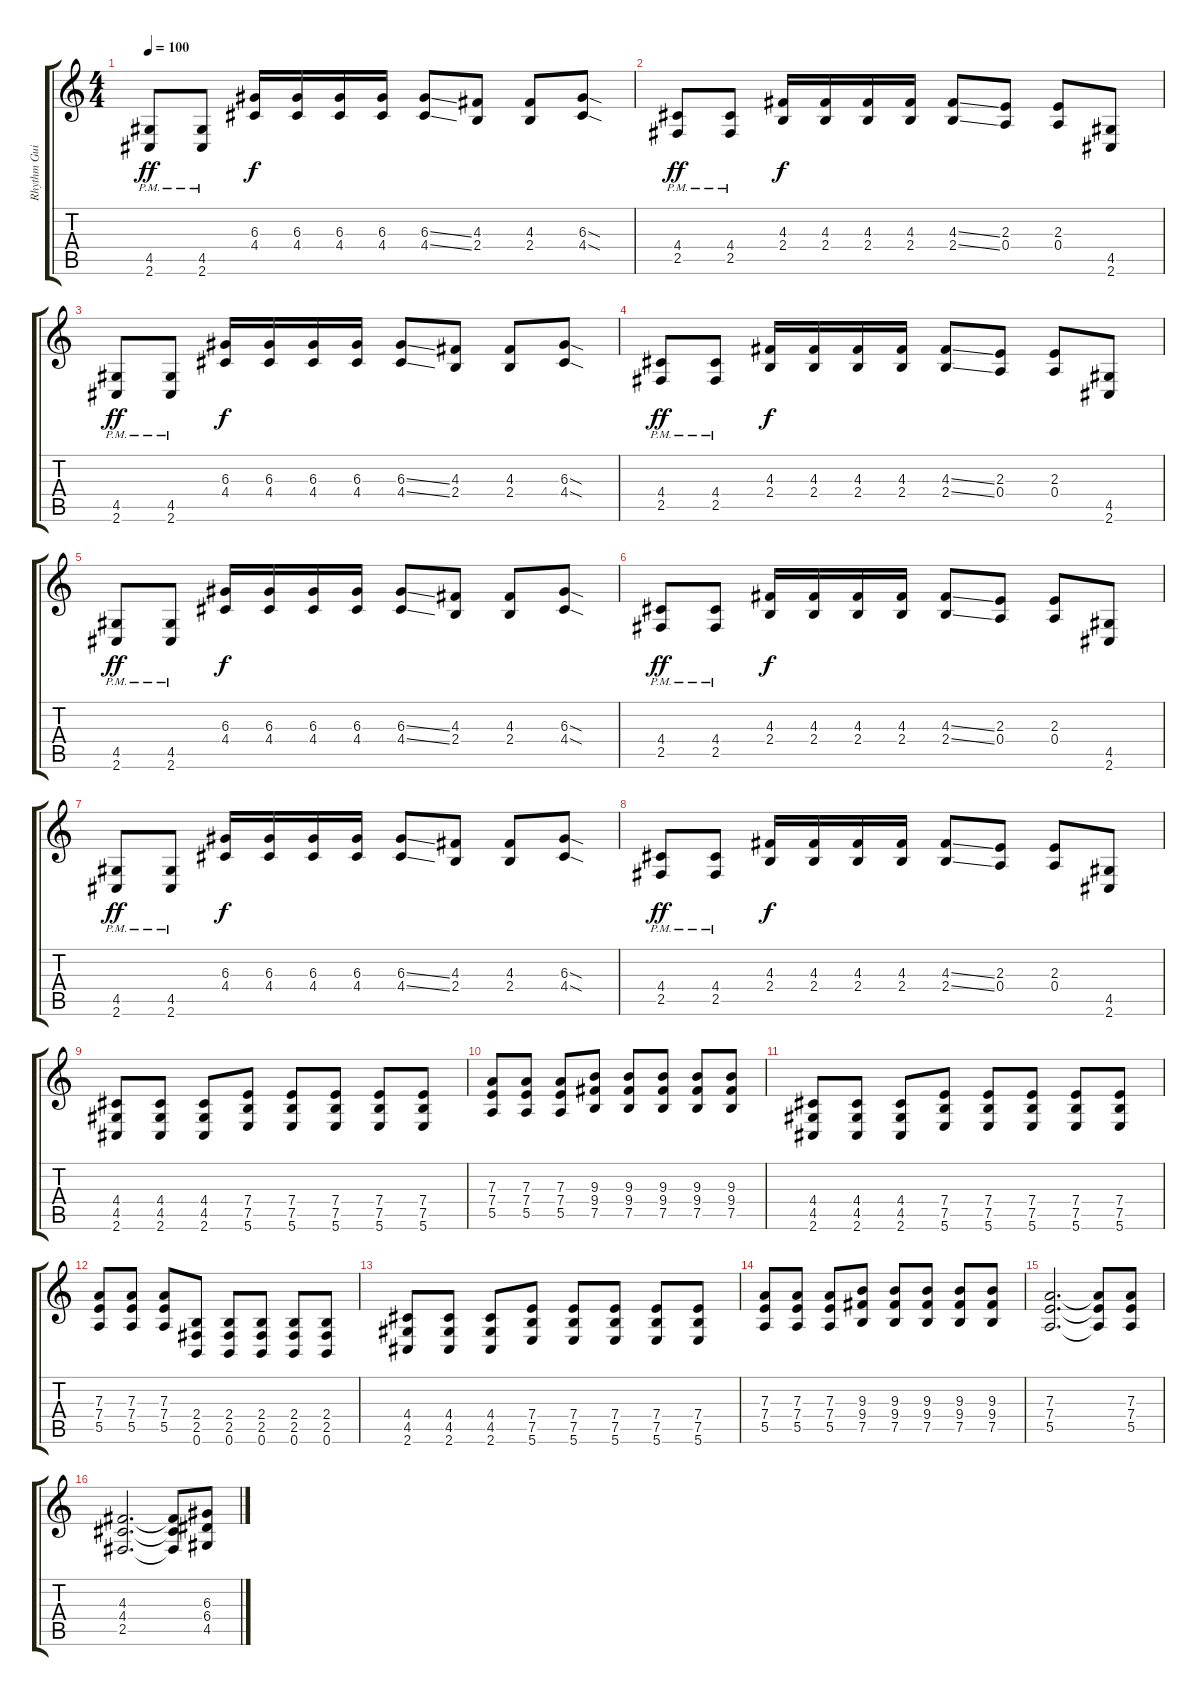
\track ("Rhythm Guitar 1" "Rhythm Gui") {instrument distortionguitar}
\staff {score tabs}
\tuning (B3 Gb3 D3 A2 E2 B1) {hide}
\ts (4 4)
\tempo 100
\clef g2
\ks c
(4.5{pm} 2.6{pm}).8{dy ff} (4.5{pm} 2.6{pm}).8 (6.3 4.4).16{dy f} (6.3 4.4).16 (6.3 4.4).16 (6.3 4.4).16 (6.3{ss} 4.4{ss}).8 (4.3 2.4).8 (4.3 2.4).8 (6.3{sod} 4.4{sod}).8 |
(4.4{pm} 2.5{pm}).8{dy ff} (4.4{pm} 2.5{pm}).8 (4.3 2.4).16{dy f} (4.3 2.4).16 (4.3 2.4).16 (4.3 2.4).16 (4.3{ss} 2.4{ss}).8 (2.3 0.4).8 (2.3 0.4).8 (4.5 2.6).8 |
(4.5{pm} 2.6{pm}).8{dy ff} (4.5{pm} 2.6{pm}).8 (6.3 4.4).16{dy f} (6.3 4.4).16 (6.3 4.4).16 (6.3 4.4).16 (6.3{ss} 4.4{ss}).8 (4.3 2.4).8 (4.3 2.4).8 (6.3{sod} 4.4{sod}).8 |
(4.4{pm} 2.5{pm}).8{dy ff} (4.4{pm} 2.5{pm}).8 (4.3 2.4).16{dy f} (4.3 2.4).16 (4.3 2.4).16 (4.3 2.4).16 (4.3{ss} 2.4{ss}).8 (2.3 0.4).8 (2.3 0.4).8 (4.5 2.6).8 |
(4.5{pm} 2.6{pm}).8{dy ff} (4.5{pm} 2.6{pm}).8 (6.3 4.4).16{dy f} (6.3 4.4).16 (6.3 4.4).16 (6.3 4.4).16 (6.3{ss} 4.4{ss}).8 (4.3 2.4).8 (4.3 2.4).8 (6.3{sod} 4.4{sod}).8 |
(4.4{pm} 2.5{pm}).8{dy ff} (4.4{pm} 2.5{pm}).8 (4.3 2.4).16{dy f} (4.3 2.4).16 (4.3 2.4).16 (4.3 2.4).16 (4.3{ss} 2.4{ss}).8 (2.3 0.4).8 (2.3 0.4).8 (4.5 2.6).8 |
(4.5{pm} 2.6{pm}).8{dy ff} (4.5{pm} 2.6{pm}).8 (6.3 4.4).16{dy f} (6.3 4.4).16 (6.3 4.4).16 (6.3 4.4).16 (6.3{ss} 4.4{ss}).8 (4.3 2.4).8 (4.3 2.4).8 (6.3{sod} 4.4{sod}).8 |
(4.4{pm} 2.5{pm}).8{dy ff} (4.4{pm} 2.5{pm}).8 (4.3 2.4).16{dy f} (4.3 2.4).16 (4.3 2.4).16 (4.3 2.4).16 (4.3{ss} 2.4{ss}).8 (2.3 0.4).8 (2.3 0.4).8 (4.5 2.6).8 |
(4.4 4.5 2.6).8 (4.4 4.5 2.6).8 (4.4 4.5 2.6).8 (7.4 7.5 5.6).8 (7.4 7.5 5.6).8 (7.4 7.5 5.6).8 (7.4 7.5 5.6).8 (7.4 7.5 5.6).8 |
(7.3 7.4 5.5).8 (7.3 7.4 5.5).8 (7.3 7.4 5.5).8 (9.3 9.4 7.5).8 (9.3 9.4 7.5).8 (9.3 9.4 7.5).8 (9.3 9.4 7.5).8 (9.3 9.4 7.5).8 |
(4.4 4.5 2.6).8 (4.4 4.5 2.6).8 (4.4 4.5 2.6).8 (7.4 7.5 5.6).8 (7.4 7.5 5.6).8 (7.4 7.5 5.6).8 (7.4 7.5 5.6).8 (7.4 7.5 5.6).8 |
(7.3 7.4 5.5).8 (7.3 7.4 5.5).8 (7.3 7.4 5.5).8 (2.4 2.5 0.6).8 (2.4 2.5 0.6).8 (2.4 2.5 0.6).8 (2.4 2.5 0.6).8 (2.4 2.5 0.6).8 |
(4.4 4.5 2.6).8 (4.4 4.5 2.6).8 (4.4 4.5 2.6).8 (7.4 7.5 5.6).8 (7.4 7.5 5.6).8 (7.4 7.5 5.6).8 (7.4 7.5 5.6).8 (7.4 7.5 5.6).8 |
(7.3 7.4 5.5).8 (7.3 7.4 5.5).8 (7.3 7.4 5.5).8 (9.3 9.4 7.5).8 (9.3 9.4 7.5).8 (9.3 9.4 7.5).8 (9.3 9.4 7.5).8 (9.3 9.4 7.5).8 |
(7.3 7.4 5.5).2{d} (7.3{t} 7.4{t} 5.5{t}).8 (7.3 7.4 5.5).8 |
(4.3 4.4 2.5).2{d} (4.3{t} 4.4{t} 2.5{t}).8 (6.3 6.4 4.5).8
